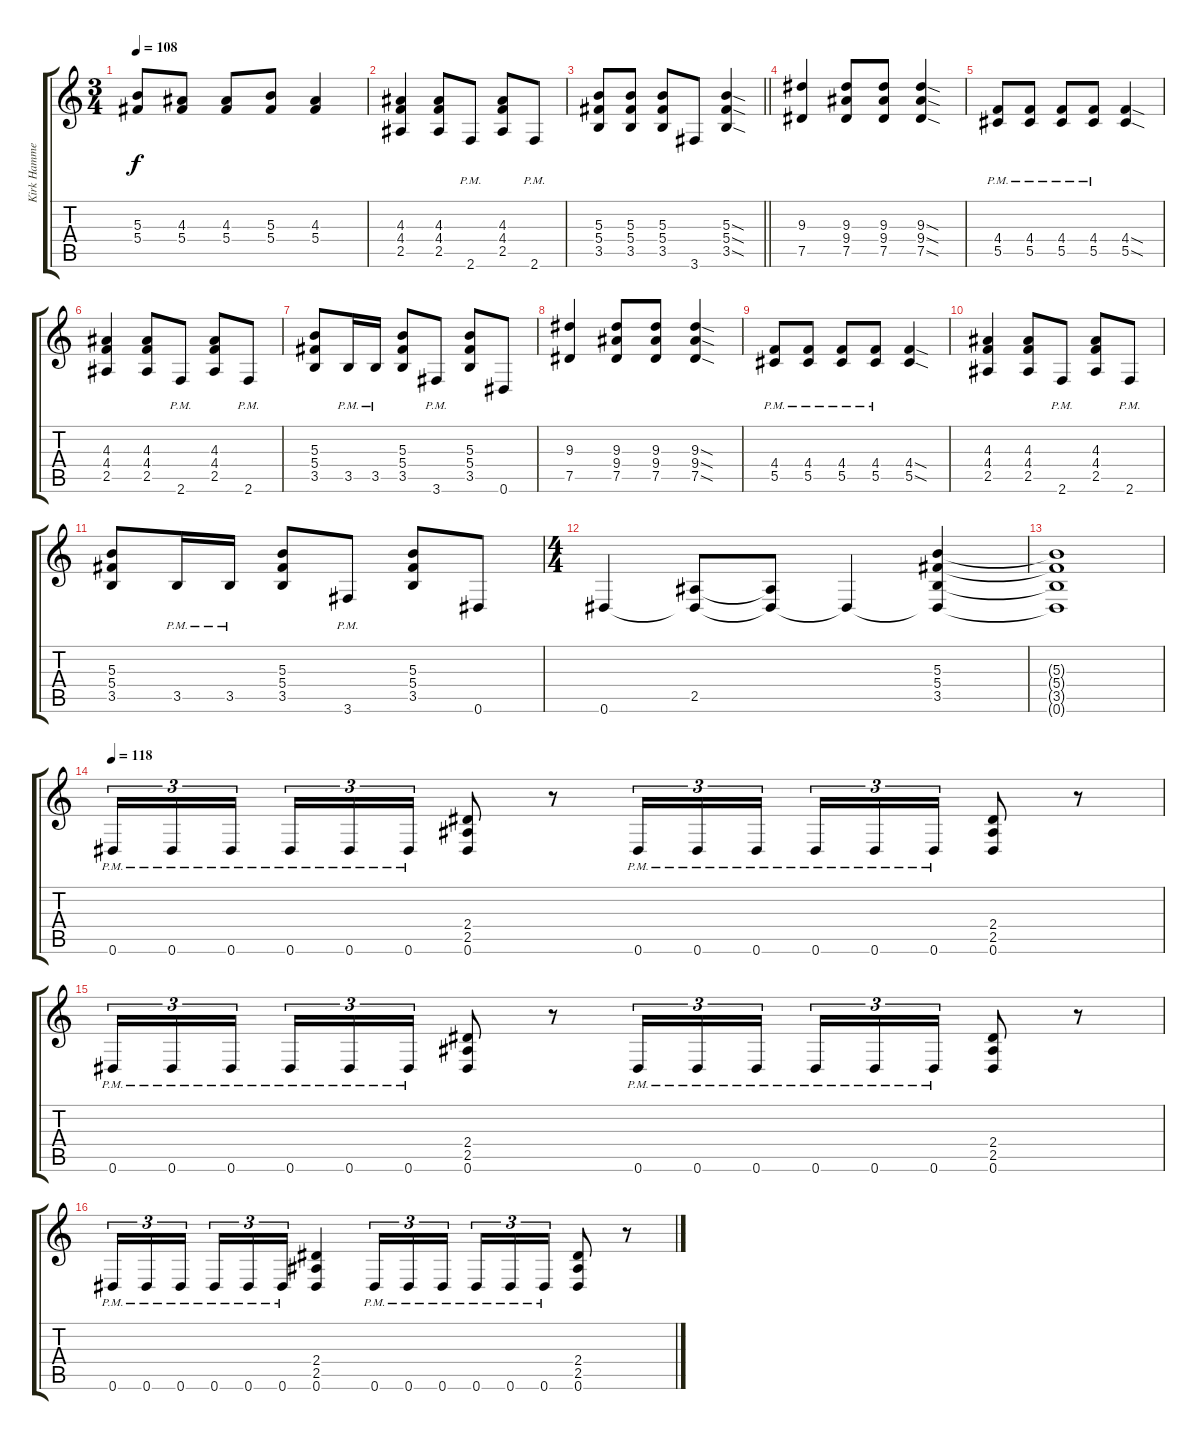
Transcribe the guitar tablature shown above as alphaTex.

\track ("Kirk Hammet" "Kirk Hamme") {instrument electricguitarclean}
\staff {score tabs}
\tuning (Eb4 Bb3 Gb3 Db3 Ab2 Eb2) {hide}
\ts (3 4)
\tempo 108
\clef g2
\ks c
(5.3 5.4).8{dy f} (4.3 5.4).8 (4.3 5.4).8 (5.3 5.4).8 (4.3 5.4).4 |
(4.3 4.4 2.5).4 (4.3 4.4 2.5).8 2.6{pm}.8 (4.3 4.4 2.5).8 2.6{pm}.8 |
\barLineRight lightlight
(5.3 5.4 3.5).8 (5.3 5.4 3.5).8 (5.3 5.4 3.5).8 3.6.8 (5.3{sod} 5.4{sod} 3.5{sod}).4 |
(9.3 7.5).4 (9.3 9.4 7.5).8 (9.3 9.4 7.5).8 (9.3{sod} 9.4{sod} 7.5{sod}).4 |
(4.4{pm} 5.5{pm}).8 (4.4{pm} 5.5{pm}).8 (4.4{pm} 5.5{pm}).8 (4.4{pm} 5.5{pm}).8 (4.4{sod} 5.5{sod}).4 |
(4.3 4.4 2.5).4 (4.3 4.4 2.5).8 2.6{pm}.8 (4.3 4.4 2.5).8 2.6{pm}.8 |
(5.3 5.4 3.5).8 3.5{pm}.16 3.5{pm}.16 (5.3 5.4 3.5).8 3.6{pm}.8 (5.3 5.4 3.5).8 0.6.8 |
(9.3 7.5).4 (9.3 9.4 7.5).8 (9.3 9.4 7.5).8 (9.3{sod} 9.4{sod} 7.5{sod}).4 |
(4.4{pm} 5.5{pm}).8 (4.4{pm} 5.5{pm}).8 (4.4{pm} 5.5{pm}).8 (4.4{pm} 5.5{pm}).8 (4.4{sod} 5.5{sod}).4 |
(4.3 4.4 2.5).4 (4.3 4.4 2.5).8 2.6{pm}.8 (4.3 4.4 2.5).8 2.6{pm}.8 |
(5.3 5.4 3.5).8 3.5{pm}.16 3.5{pm}.16 (5.3 5.4 3.5).8 3.6{pm}.8 (5.3 5.4 3.5).8 0.6.8 |
\ts (4 4)
0.6.4 (2.5 0.6{t}).8 (2.5{t} 0.6{t}).8 0.6{t}.4 (5.3 5.4 3.5 0.6{t}).4 |
(5.3{t} 5.4{t} 3.5{t} 0.6{t}).1 |
\tempo 118
0.6{pm}.16{tu (3 2)} 0.6{pm}.16{tu (3 2)} 0.6{pm}.16{tu (3 2) beam splitsecondary} 0.6{pm}.16{tu (3 2)} 0.6{pm}.16{tu (3 2)} 0.6{pm}.16{tu (3 2)} (2.4 2.5 0.6).8 r.8 0.6{pm}.16{tu (3 2)} 0.6{pm}.16{tu (3 2)} 0.6{pm}.16{tu (3 2) beam splitsecondary} 0.6{pm}.16{tu (3 2)} 0.6{pm}.16{tu (3 2)} 0.6{pm}.16{tu (3 2)} (2.4 2.5 0.6).8 r.8 |
0.6{pm}.16{tu (3 2)} 0.6{pm}.16{tu (3 2)} 0.6{pm}.16{tu (3 2) beam splitsecondary} 0.6{pm}.16{tu (3 2)} 0.6{pm}.16{tu (3 2)} 0.6{pm}.16{tu (3 2)} (2.4 2.5 0.6).8 r.8 0.6{pm}.16{tu (3 2)} 0.6{pm}.16{tu (3 2)} 0.6{pm}.16{tu (3 2) beam splitsecondary} 0.6{pm}.16{tu (3 2)} 0.6{pm}.16{tu (3 2)} 0.6{pm}.16{tu (3 2)} (2.4 2.5 0.6).8 r.8 |
0.6{pm}.16{tu (3 2)} 0.6{pm}.16{tu (3 2)} 0.6{pm}.16{tu (3 2) beam splitsecondary} 0.6{pm}.16{tu (3 2)} 0.6{pm}.16{tu (3 2)} 0.6{pm}.16{tu (3 2)} (2.4 2.5 0.6).4 0.6{pm}.16{tu (3 2)} 0.6{pm}.16{tu (3 2)} 0.6{pm}.16{tu (3 2) beam splitsecondary} 0.6{pm}.16{tu (3 2)} 0.6{pm}.16{tu (3 2)} 0.6{pm}.16{tu (3 2)} (2.4 2.5 0.6).8 r.8
